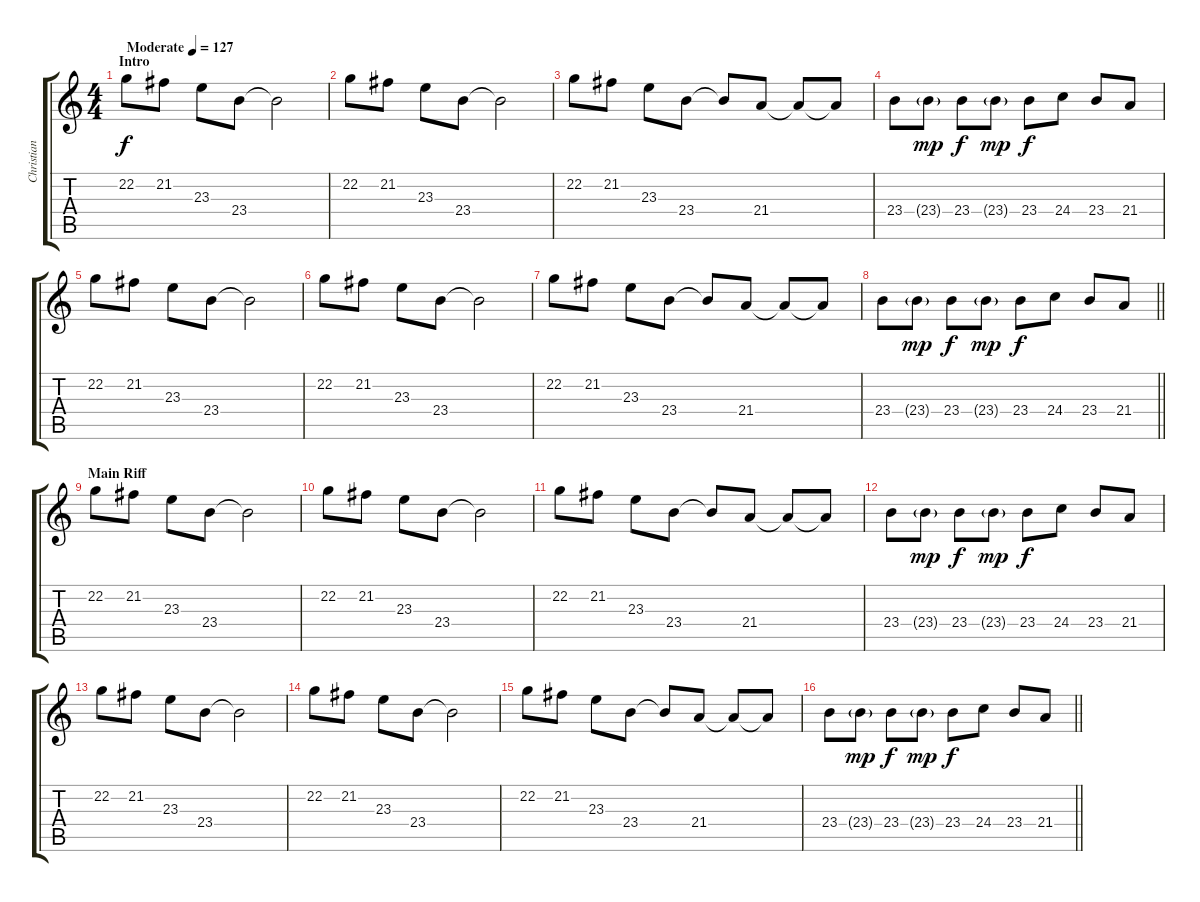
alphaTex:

\track ("Christian Kretschmar" "Christian ") {instrument brightacousticpiano}
\staff {score tabs}
\tuning (D4 A3 F3 C3 G2 D2) {hide}
\ts (4 4)
\section ("" "Intro")
\tempo (127 "Moderate")
\clef g2
\ks c
22.2.8{dy f instrument brightacousticpiano} 21.2.8 23.3.8 23.4.8 23.4{t}.2 |
22.2.8 21.2.8 23.3.8 23.4.8 23.4{t}.2 |
22.2.8 21.2.8 23.3.8 23.4.8 23.4{t}.8 21.4.8 21.4{t}.8 21.4{t}.8 |
23.4.8 23.4{g}.8{dy mp} 23.4.8{dy f} 23.4{g}.8{dy mp} 23.4.8{dy f} 24.4.8 23.4.8 21.4.8 |
22.2.8 21.2.8 23.3.8 23.4.8 23.4{t}.2 |
22.2.8 21.2.8 23.3.8 23.4.8 23.4{t}.2 |
22.2.8 21.2.8 23.3.8 23.4.8 23.4{t}.8 21.4.8 21.4{t}.8 21.4{t}.8 |
\barLineRight lightlight
23.4.8 23.4{g}.8{dy mp} 23.4.8{dy f} 23.4{g}.8{dy mp} 23.4.8{dy f} 24.4.8 23.4.8 21.4.8 |
\section ("" "Main Riff")
22.2.8 21.2.8 23.3.8 23.4.8 23.4{t}.2 |
22.2.8 21.2.8 23.3.8 23.4.8 23.4{t}.2 |
22.2.8 21.2.8 23.3.8 23.4.8 23.4{t}.8 21.4.8 21.4{t}.8 21.4{t}.8 |
23.4.8 23.4{g}.8{dy mp} 23.4.8{dy f} 23.4{g}.8{dy mp} 23.4.8{dy f} 24.4.8 23.4.8 21.4.8 |
22.2.8 21.2.8 23.3.8 23.4.8 23.4{t}.2 |
22.2.8 21.2.8 23.3.8 23.4.8 23.4{t}.2 |
22.2.8 21.2.8 23.3.8 23.4.8 23.4{t}.8 21.4.8 21.4{t}.8 21.4{t}.8 |
\barLineRight lightlight
23.4.8 23.4{g}.8{dy mp} 23.4.8{dy f} 23.4{g}.8{dy mp} 23.4.8{dy f} 24.4.8 23.4.8 21.4.8
